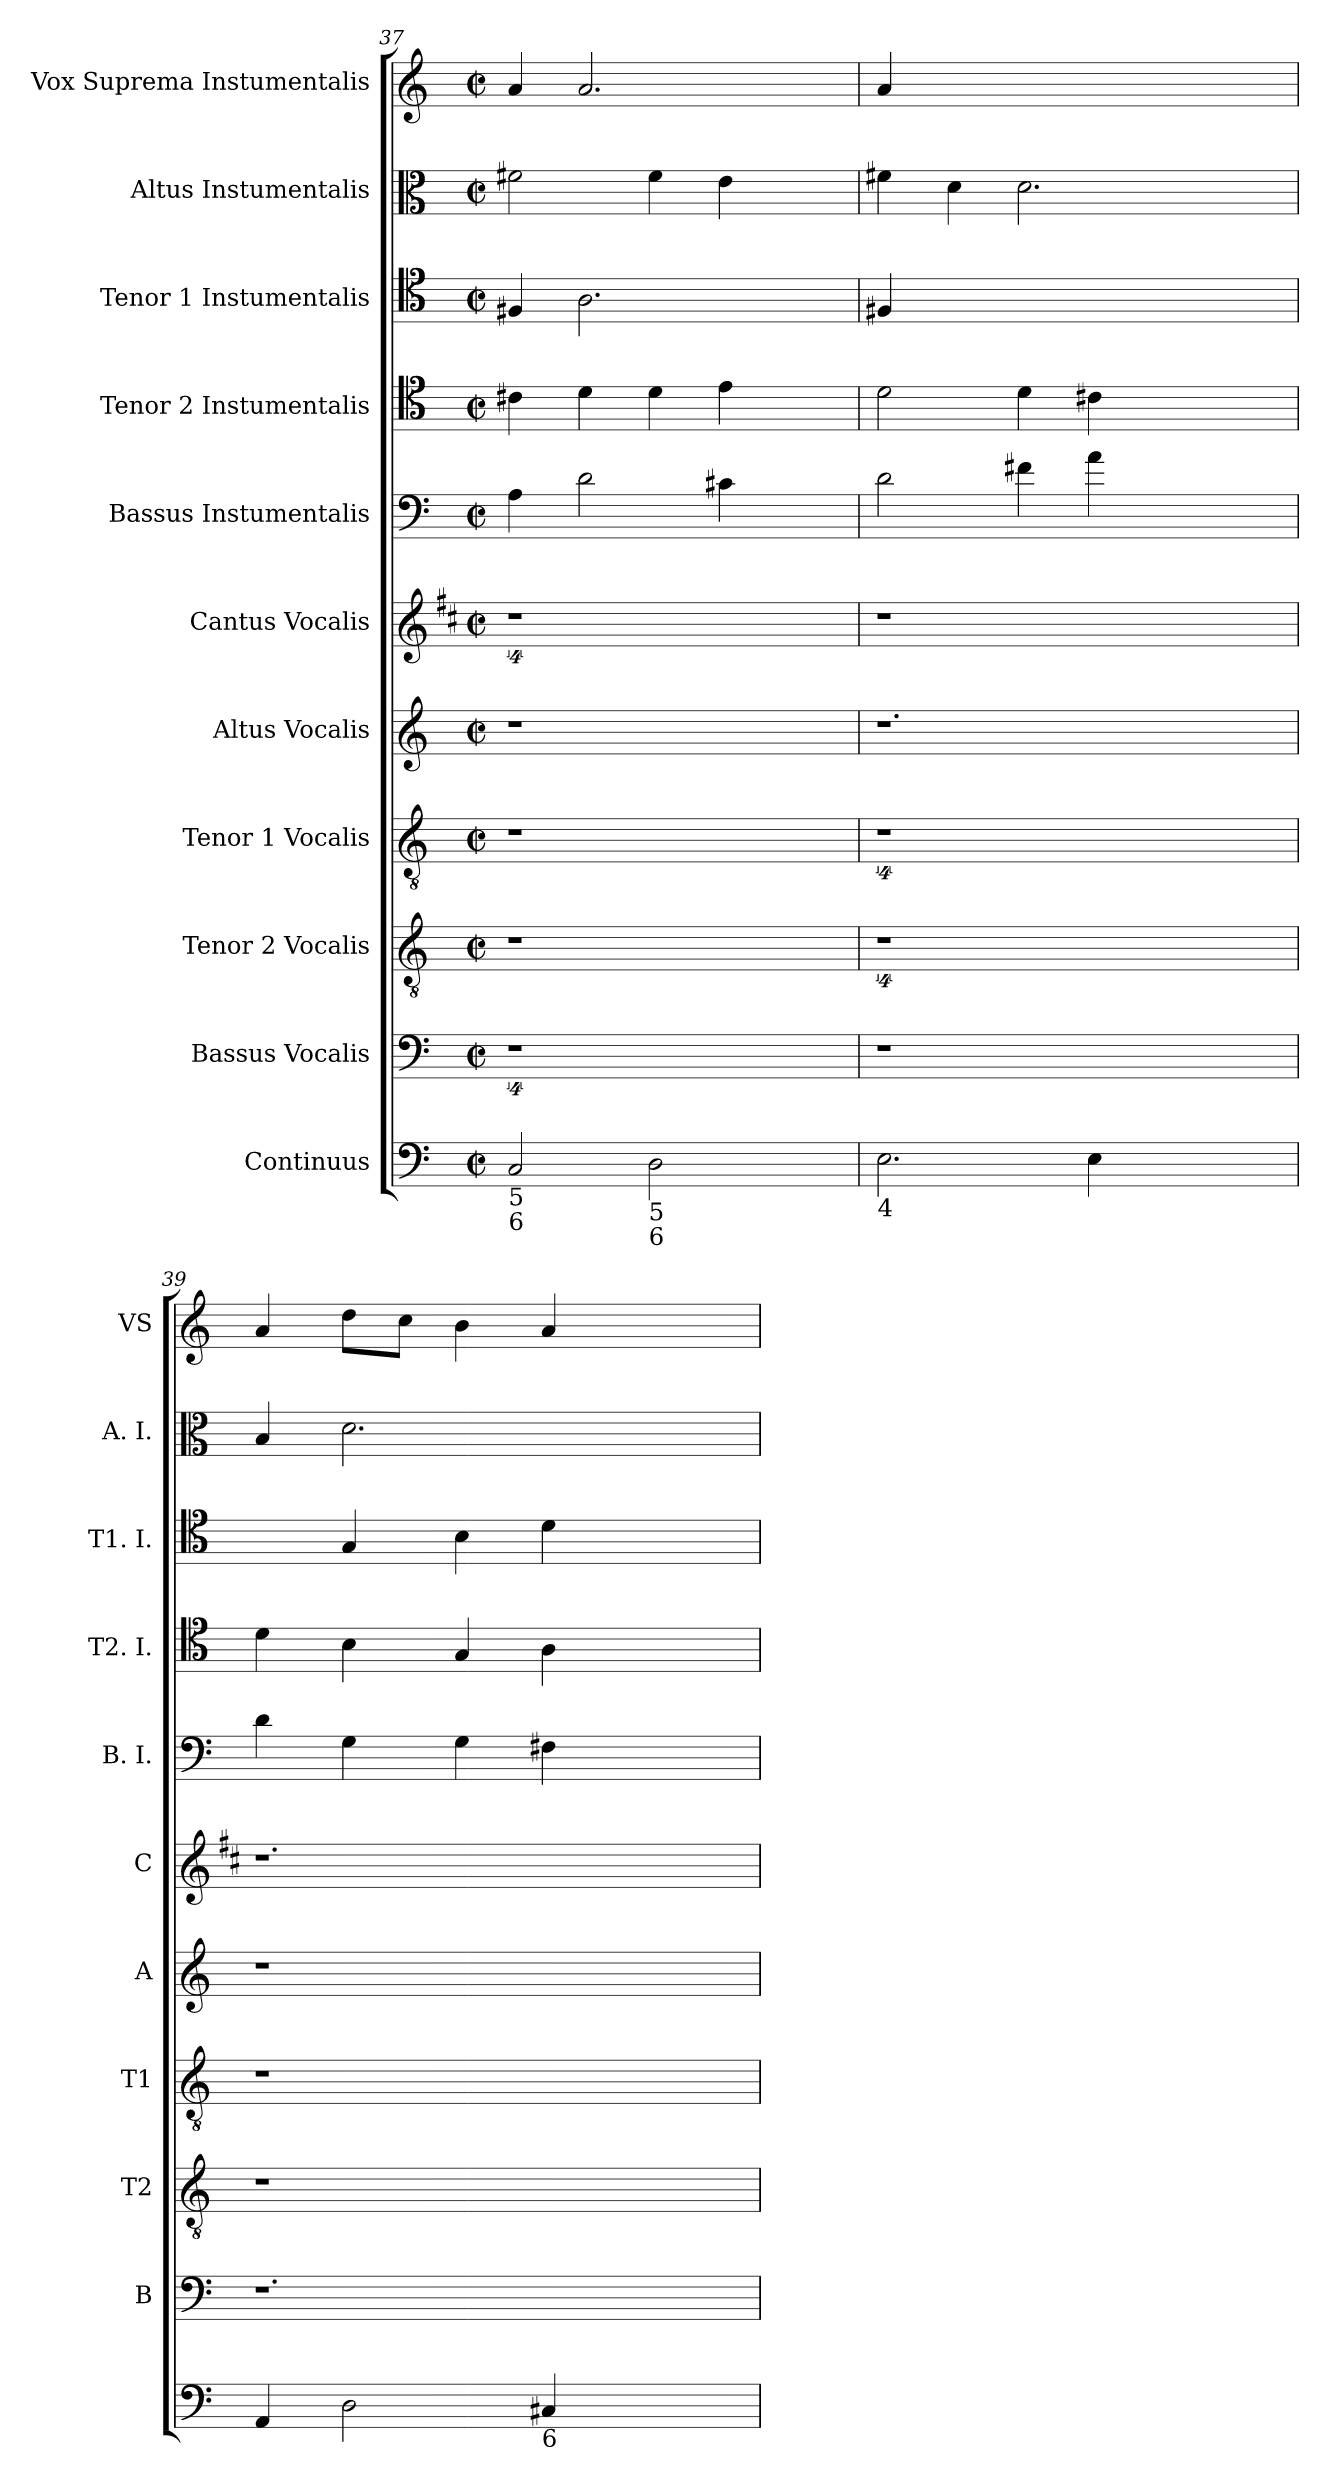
**kern	**kern	**kern	**kern	**kern	**kern	**kern	**kern	**kern	**kern	**kern
*part11	*part10	*part9	*part8	*part7	*part6	*part5	*part4	*part3	*part2	*part1
*staff11	*staff10	*staff9	*staff8	*staff7	*staff6	*staff5	*staff4	*staff3	*staff2	*staff1
*I"Continuus	*I"Bassus Vocalis	*I"Tenor 2 Vocalis	*I"Tenor 1 Vocalis	*I"Altus Vocalis	*I"Cantus Vocalis	*I"Bassus Instumentalis	*I"Tenor 2 Instumentalis	*I"Tenor 1 Instumentalis	*I"Altus Instumentalis	*I"Vox Suprema Instumentalis
*	*I'B	*I'T2	*I'T1	*I'A	*I'C	*I'B. I.	*I'T2. I.	*I'T1. I.	*I'A. I.	*I'VS
*clefF4	*clefF4	*clefGv2	*clefGv2	*clefG2	*clefG2	*clefF4	*clefC4	*clefC4	*clefC3	*clefG2
*	*	*	*	*	*ITrd1c2	*ITrd7c12	*	*	*	*
*k[]	*k[]	*k[]	*k[]	*k[]	*k[]	*k[]	*k[]	*k[]	*k[]	*k[]
*C:	*C:	*C:	*C:	*C:	*C:	*C:	*C:	*C:	*C:	*C:
*M2/2	*M2/2	*M2/2	*M2/2	*M2/2	*M2/2	*M2/2	*M2/2	*M2/2	*M2/2	*M2/2
*met(c|)	*met(c|)	*met(c|)	*met(c|)	*met(c|)	*met(c|)	*met(c|)	*met(c|)	*met(c|)	*met(c|)	*met(c|)
=37A	=37A	=37A	=37A	=37A	=37A	=37A	=37A	=37A	=37A	=37A
!LO:TX:b:t=5	!	!	!	!	!	!	!	!	!	!
!LO:TX:b:t=6	!	!	!	!	!	!	!	!	!	!
2C	4%5r	1r	1r	1r	4%5r	4AA	4c#X	4F#X	2f#X	4a
.	.	.	.	.	.	2D	4d	2.A	.	2.a
!LO:TX:b:t=5	!	!	!	!	!	!	!	!	!	!
!LO:TX:b:t=6	!	!	!	!	!	!	!	!	!	!
2D	.	.	.	.	.	.	4d	.	4f#	.
.	.	.	.	.	.	4C#X	4e	.	4e	.
4ryy	.	4ryy	4ryy	4ryy	.	4ryy	4ryy	4ryy	4ryy	4ryy
!!LO:LB:g=z
=38A	=38A	=38A	=38A	=38A	=38A	=38A	=38A	=38A	=38A	=38A
!LO:TX:b:t=4	!	!	!	!	!	!	!	!	!	!
2.E	1r	4%5r	4%5r	1.r	1r	2D	2d	4F#X	4f#X	4a
.	.	.	.	.	.	.	.	[2Ayy	4d	1ryy
.	.	.	.	.	.	4F#X	4d	.	2.d	.
4E	.	.	.	.	.	4A	4c#X	2.ryy	.	.
2ryy	2ryy	.	.	.	2ryy	2ryy	2ryy	.	.	.
.	.	4ryy	4ryy	.	.	.	.	.	4ryy	4ryy
!!LO:LB:g=z
=39	=39	=39	=39	=39	=39	=39	=39	=39	=39	=39
4AA	1.r	1r	1r	1r	1.r	4D	4d	4Ayy]	4B	4a
2D	.	.	.	.	.	4GG	4B	4G	2.d	8ddL
.	.	.	.	.	.	.	.	.	.	8ccJ
.	.	.	.	.	.	4GG	4G	4B	.	4b
!LO:TX:b:t=6	!	!	!	!	!	!	!	!	!	!
4C#X	.	.	.	.	.	4FF#X	4A	4d	.	4a
2ryy	.	2ryy	2ryy	2ryy	.	2ryy	2ryy	2ryy	2ryy	2ryy
=	=	=	=	=	=	=	=	=	=	=
*-	*-	*-	*-	*-	*-	*-	*-	*-	*-	*-
